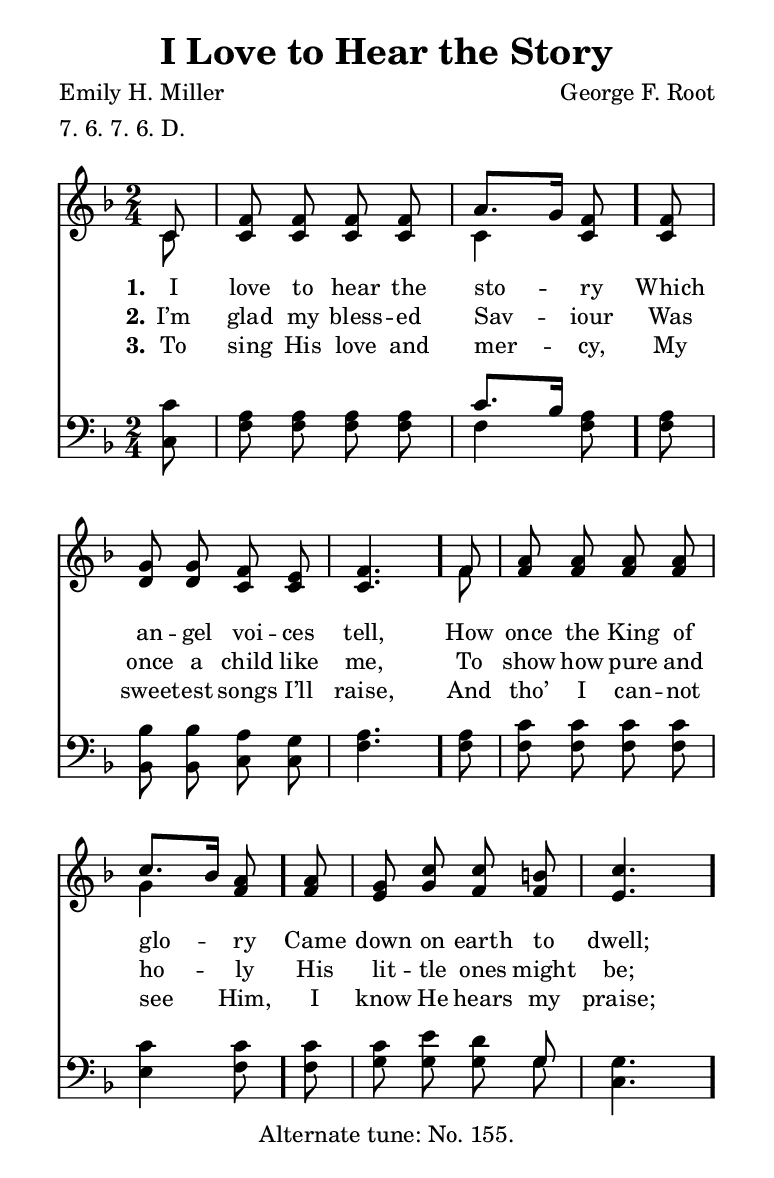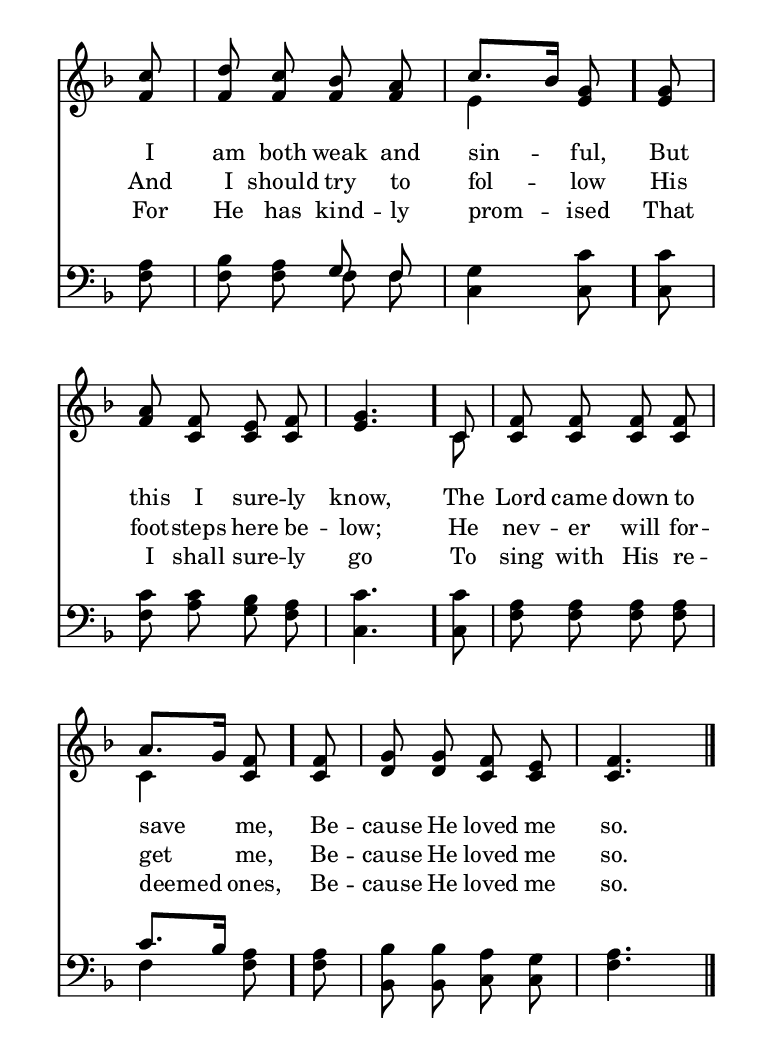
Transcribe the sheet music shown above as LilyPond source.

\include "common/global.ily"
\paper {
  \include "common/paper.ily"
  oddFooterMarkup = \markup { \fill-line { \on-the-fly \first-page "Alternate tune: No. 155." } }
}

\header{
  %children
  hymnnumber = "308"
  title = "I Love to Hear the Story"
  tunename = ""
  meter = "7. 6. 7. 6. D."
  poet = "Emily H. Miller"
  composer = "George F. Root"
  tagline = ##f
}

global = {
  \include "common/overrides.ily"
  \override Staff.TimeSignature.style = #'numbered
  \time 2/4
  \override Score.MetronomeMark.transparent = ##t % hide all fermata changes too
  \tempo 8=120
  \key f \major
  \partial 8
  \autoBeamOff
}

notesSoprano = {
\global
\relative c' {

  c8 | f f f f | a8.[ g16] f8
  f8 | g g f e | f4. \eogbreak
  f8 | a a a a | c8.[ bes16] a8
  a8 | g c c b | c4. \eogbreak

  c8 | d c bes a | c8.[ bes16] g8
  g8 | a f e f | g4. \eogbreak
  c,8 | f f f f | a8.[ g16] f8
  f8 | g g f e | f4. \eogbreak

  \bar "|."

}
}

notesAlto = {
\global
\relative e' {

  c8 | c c c c | c4 c8
  c8 | d d c c | c4.
  f8 | f f f f | g4 f8
  f8 | e g f f | e4.

  f8 | f f f f | e4 e8
  e8 | f c c c | e4.
  c8 | c c c c | c4 c8
  c8 | d d c c | c4.

}
}

notesTenor = {
\global
\relative a {

  c8 | a a a a | c8.[ bes16] a8
  a8 | bes bes a g | a4.
  a8 | c c c c | c4 c8
  c8 | c e d g, | g4.

  a8 | bes a g f | g4 c8
  c8 | c c bes a | c4.
  c8 | a a a a | c8.[ bes16] a8
  a8 | bes bes a g | a4.

}
}

notesBass = {
\global
\relative f {

  c8 | f f f f | f4 f8
  f8 | bes, bes c c | f4.
  f8 | f f f f | e4 f8
  f8 | g g g g | c,4.

  f8 | f f f f | c4 c8
  c8 | f a g f | c4.
  c8 | f f f f | f4 f8
  f8 | bes, bes c c | f4.

}
}

wordsA = \lyricmode {
\set stanza = "1."

I love to hear the sto -- ry \bar "."
Which an -- gel voi -- ces tell, \bar "."
How once the King of glo -- ry \bar "."
Came down on earth to dwell; \bar "."
I am both weak and sin -- ful, \bar "."
But this I sure -- ly know, \bar "."
The Lord came down to save me, \bar "."
Be -- cause He loved me so. \bar "."

}

wordsB = \lyricmode {
\set stanza = "2."

I’m glad my bless -- ed Sav -- iour
Was once a child like me,
To show how pure and ho -- ly
His lit -- tle ones might be;
And I should try to fol -- low
His foot -- steps here be -- low;
He nev -- er will for -- get me,
Be -- cause He loved me so.

}

wordsC = \lyricmode {
\set stanza = "3."

To sing His love and mer -- cy,
My sweet -- est songs I’ll raise,
And tho’ I can -- not see Him,
I know He hears my praise;
For He has kind -- ly prom -- ised
That I shall sure -- ly go
To sing with His re -- deemed ones,
Be -- cause He loved me so.

}

\score {
  \context ChoirStaff <<
    \context Staff = upper <<
      \set Staff.autoBeaming = ##f
      \set ChoirStaff.systemStartDelimiter = #'SystemStartBar
      \set ChoirStaff.printPartCombineTexts = ##f
      \partcombine #'(2 . 9) \notesSoprano \notesAlto
      \context NullVoice = sopranos { \voiceOne << \notesSoprano >> }
      \context NullVoice = altos { \voiceTwo << \notesAlto >> }
      \context Lyrics = one   \lyricsto sopranos \wordsA
      \context Lyrics = two   \lyricsto sopranos \wordsB
      \context Lyrics = three \lyricsto sopranos \wordsC
    >>
    \context Staff = men <<
      \set Staff.autoBeaming = ##f
      \clef bass
      \set ChoirStaff.printPartCombineTexts = ##f
      \partcombine #'(2 . 9) \notesTenor \notesBass
      \context NullVoice = tenors { \voiceOne << \notesTenor >> }
      \context NullVoice = basses { \voiceTwo << \notesBass >> }
    >>
  >>
  \layout {
    \include "common/layout.ily"
  }
  \midi{
    \include "common/midi.ily"
  }
}

\version "2.19.49"  % necessary for upgrading to future LilyPond versions.

% vi:set et ts=2 sw=2 ai nocindent syntax=lilypond:
